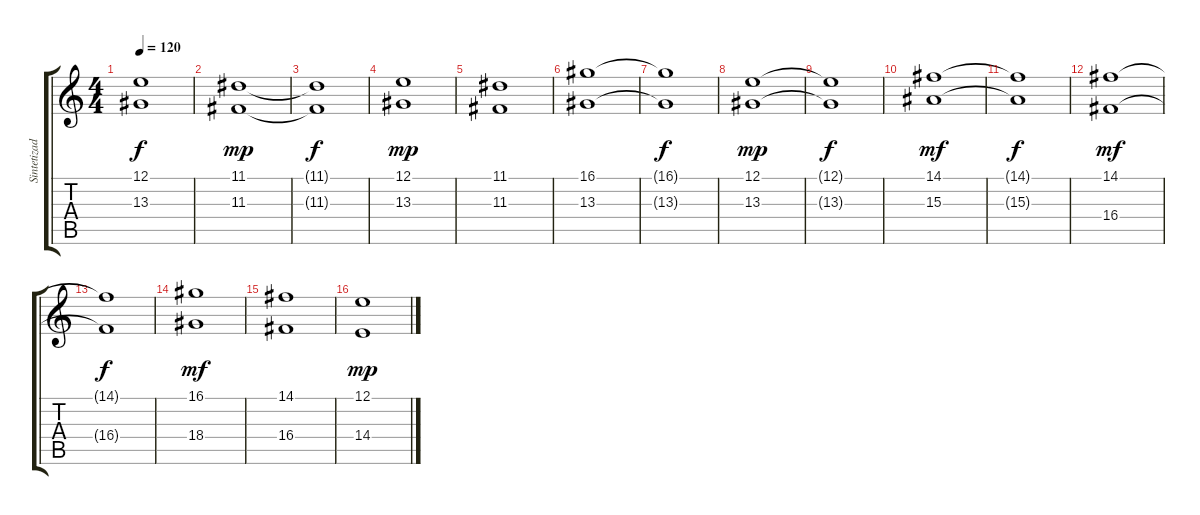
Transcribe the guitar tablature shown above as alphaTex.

\track ("Sintetizador" "Sintetizad") {instrument stringensemble1}
\staff {score tabs}
\tuning (E4 B3 G3 D3 A2 E2) {hide}
\ts (4 4)
\tempo 120
\clef g2
\ks c
(12.1{t} 13.3{t}).1{dy f} |
(11.1 11.3).1{dy mp} |
(11.1{t} 11.3{t}).1{dy f} |
(12.1 13.3).1{dy mp} |
(11.1 11.3).1 |
(16.1 13.3).1 |
(16.1{t} 13.3{t}).1{dy f} |
(12.1 13.3).1{dy mp} |
(12.1{t} 13.3{t}).1{dy f} |
(14.1 15.3).1{dy mf} |
(14.1{t} 15.3{t}).1{dy f} |
(14.1 16.4).1{dy mf} |
(14.1{t} 16.4{t}).1{dy f} |
(16.1 18.4).1{dy mf} |
(14.1 16.4).1 |
(12.1 14.4).1{dy mp}
